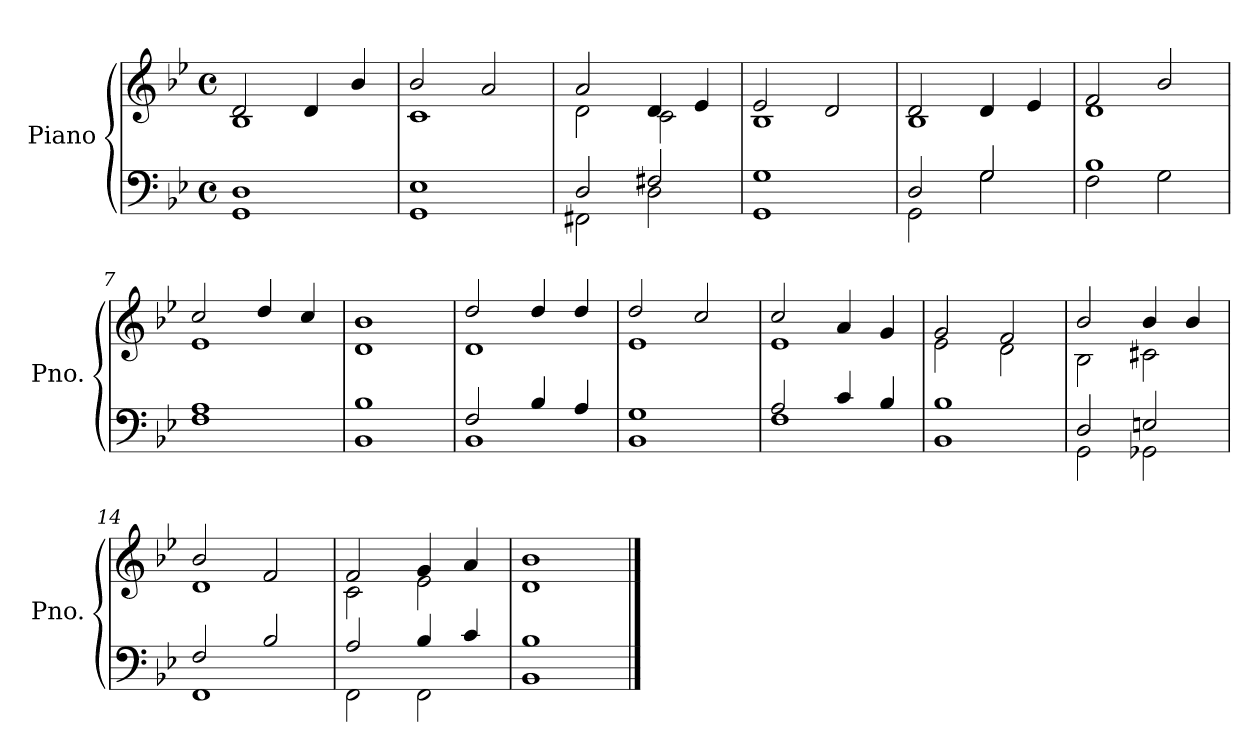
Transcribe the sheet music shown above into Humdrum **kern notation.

**kern	**kern
*part1	*part1
*staff2	*staff1
*I"Piano	*
*I'Pno.	*
*clefF4	*clefG2
*k[b-e-]	*k[b-e-]
*M4/4	*M4/4
*met(c)	*met(c)
=1	=1
*^	*^
*	*^	*	*
1ryy	1D	1GG	2d/	1B-
.	.	.	4d/	.
.	.	.	4b-/	.
=2	=2	=2	=2	=2
1ryy	1E-	1GG	2b-/	1c
.	.	.	2a/	.
=3	=3	=3	=3	=3
1ryy	2D/	2FF#X\	2a/	2d\
.	2F#X/	2D\	4d/	2c\
.	.	.	4e-/	.
=4	=4	=4	=4	=4
1ryy	1G	1GG	2e-/	1B-
.	.	.	2d/	.
=5	=5	=5	=5	=5
1ryy	2D/	2GG\	2d/	1B-
.	2G/	2G\	4d/	.
.	.	.	4e-/	.
=6	=6	=6	=6	=6
1ryy	1B-	2F\	2f/	1d
.	.	2G\	2b-/	.
=7	=7	=7	=7	=7
1ryy	1A	1F	2cc/	1e-
.	.	.	4dd/	.
.	.	.	4cc/	.
=8	=8	=8	=8	=8
1ryy	1B-	1BB-	1b-	1d
=9	=9	=9	=9	=9
1ryy	2F/	1BB-	2dd/	1d
.	4B-/	.	4dd/	.
.	4A/	.	4dd/	.
=10	=10	=10	=10	=10
1ryy	1G	1BB-	2dd/	1e-
.	.	.	2cc/	.
=11	=11	=11	=11	=11
1ryy	2A/	1F	2cc/	1e-
.	4c/	.	4a/	.
.	4B-/	.	4g/	.
!!LO:LB:g=z	!!
=12	=12	=12	=12	=12
1ryy	1B-	1BB-	2g/	2e-\
.	.	.	2f/	2d\
=13	=13	=13	=13	=13
1ryy	2D/	2GG\	2b-/	2B-\
.	2En/	2GG-X\	4b-/	2c#X\
.	.	.	4b-/	.
=14	=14	=14	=14	=14
1ryy	2F/	1FF	2b-/	1d
.	2B-/	.	2f/	.
=15	=15	=15	=15	=15
1ryy	2A/	2FF\	2f/	2c\
.	4B-/	2FF\	4g/	2e-\
.	4c/	.	4a/	.
=16	=16	=16	=16	=16
1ryy	1B-	1BB-	1b-	1d
*v	*v	*v	*	*
*	*v	*v
==	==
*-	*-
